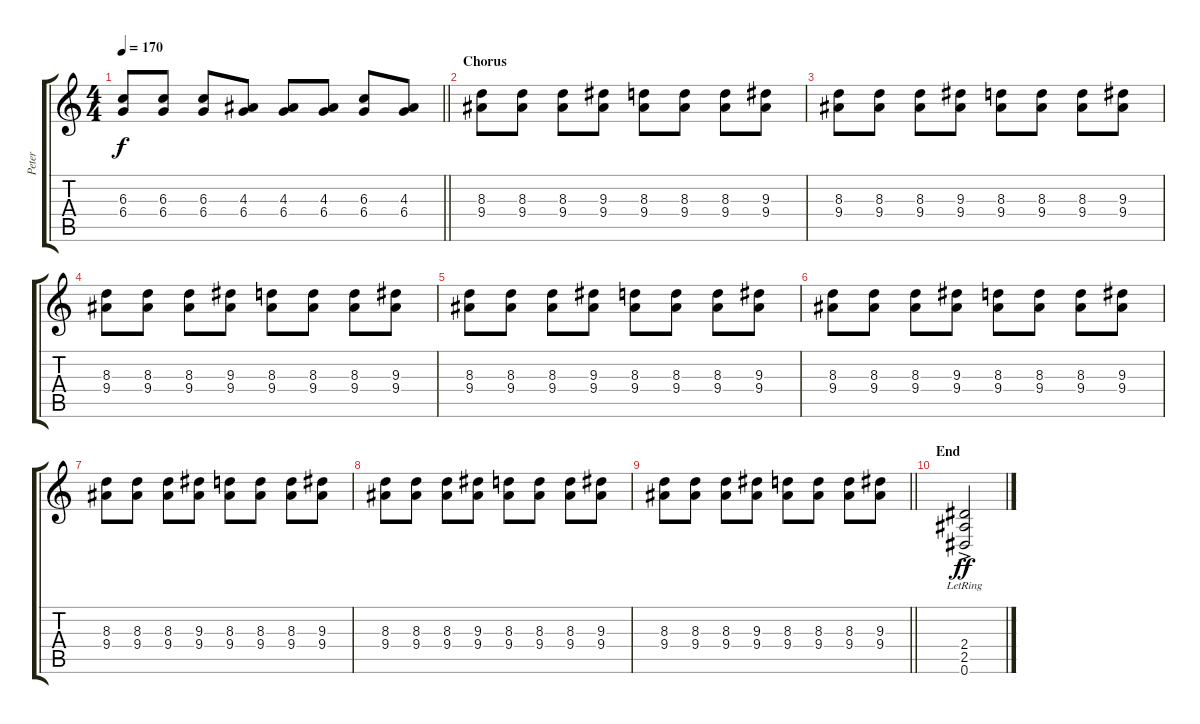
\track ("Peter" "Peter") {instrument overdrivenguitar}
\staff {score tabs}
\tuning (Eb4 Bb3 Gb3 Db3 Ab2 Eb2) {hide}
\ts (4 4)
\tempo 170
\clef g2
\barLineRight lightlight
\ks c
(6.3 6.4).8{dy f} (6.3 6.4).8 (6.3 6.4).8 (4.3 6.4).8 (4.3 6.4).8 (4.3 6.4).8 (6.3 6.4).8 (4.3 6.4).8 |
\section ("" "Chorus")
(8.3 9.4).8 (8.3 9.4).8 (8.3 9.4).8 (9.3 9.4).8 (8.3 9.4).8 (8.3 9.4).8 (8.3 9.4).8 (9.3 9.4).8 |
(8.3 9.4).8 (8.3 9.4).8 (8.3 9.4).8 (9.3 9.4).8 (8.3 9.4).8 (8.3 9.4).8 (8.3 9.4).8 (9.3 9.4).8 |
(8.3 9.4).8 (8.3 9.4).8 (8.3 9.4).8 (9.3 9.4).8 (8.3 9.4).8 (8.3 9.4).8 (8.3 9.4).8 (9.3 9.4).8 |
(8.3 9.4).8 (8.3 9.4).8 (8.3 9.4).8 (9.3 9.4).8 (8.3 9.4).8 (8.3 9.4).8 (8.3 9.4).8 (9.3 9.4).8 |
(8.3 9.4).8 (8.3 9.4).8 (8.3 9.4).8 (9.3 9.4).8 (8.3 9.4).8 (8.3 9.4).8 (8.3 9.4).8 (9.3 9.4).8 |
(8.3 9.4).8 (8.3 9.4).8 (8.3 9.4).8 (9.3 9.4).8 (8.3 9.4).8 (8.3 9.4).8 (8.3 9.4).8 (9.3 9.4).8 |
(8.3 9.4).8 (8.3 9.4).8 (8.3 9.4).8 (9.3 9.4).8 (8.3 9.4).8 (8.3 9.4).8 (8.3 9.4).8 (9.3 9.4).8 |
\barLineRight lightlight
(8.3 9.4).8 (8.3 9.4).8 (8.3 9.4).8 (9.3 9.4).8 (8.3 9.4).8 (8.3 9.4).8 (8.3 9.4).8 (9.3 9.4).8 |
\section ("" "End")
(2.4{ac lr} 2.5{ac lr} 0.6{ac lr}).2{dy ff}
